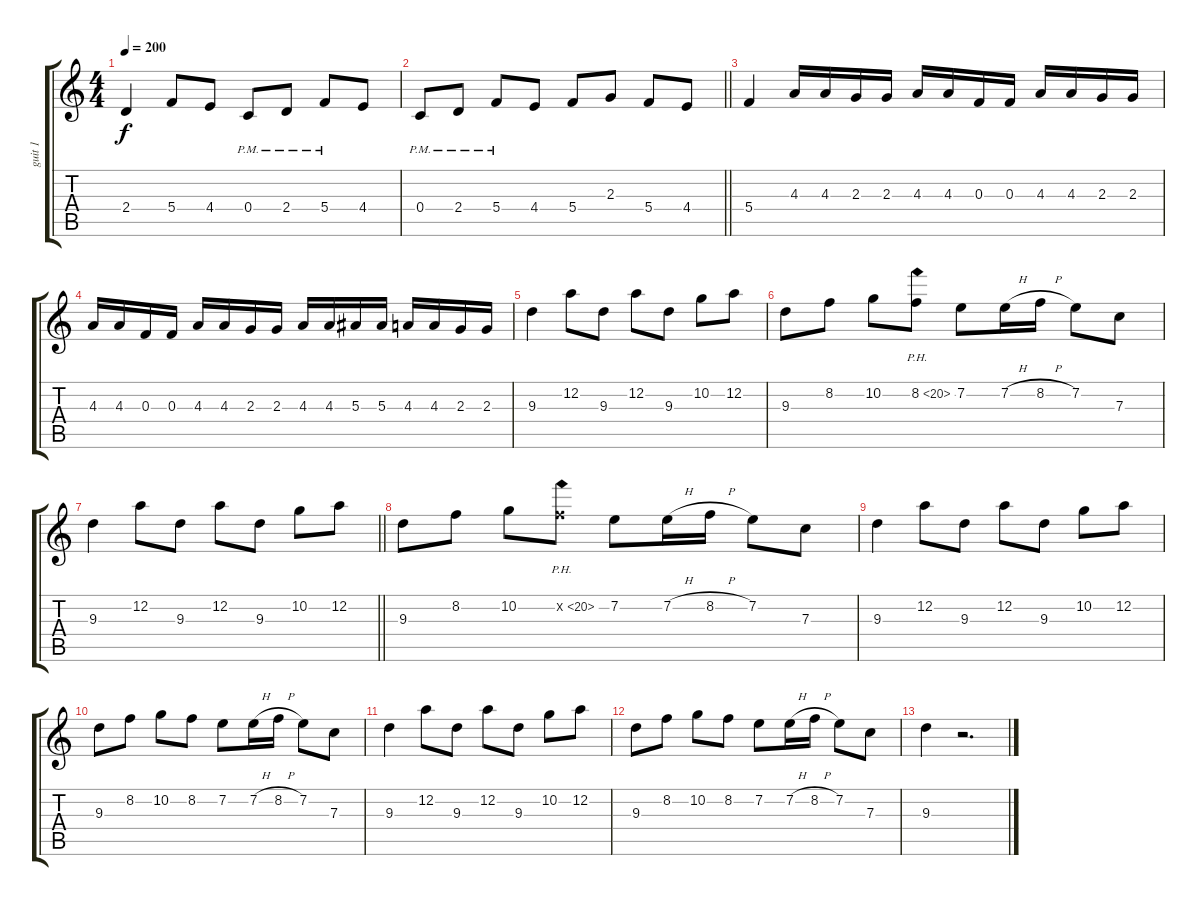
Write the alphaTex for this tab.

\track ("guit 1" "guit 1") {instrument distortionguitar}
\staff {score tabs}
\tuning (D4 A3 F3 C3 G2 D2) {hide}
\ts (4 4)
\tempo 200
\clef g2
\ks c
2.4.4{dy f} 5.4.8 4.4.8 0.4{pm}.8 2.4{pm}.8 5.4{pm}.8 4.4.8 |
\barLineRight lightlight
0.4{pm}.8 2.4{pm}.8 5.4{pm}.8 4.4.8 5.4.8 2.3.8 5.4.8 4.4.8 |
5.4.4 4.3.16 4.3.16 2.3.16 2.3.16 4.3.16 4.3.16 0.3.16 0.3.16 4.3.16 4.3.16 2.3.16 2.3.16 |
4.3.16 4.3.16 0.3.16 0.3.16 4.3.16 4.3.16 2.3.16 2.3.16 4.3.16 4.3.16 5.3.16 5.3.16 4.3.16 4.3.16 2.3.16 2.3.16 |
9.3.4 12.2.8 9.3.8 12.2.8 9.3.8 10.2.8 12.2.8 |
9.3.8 8.2.8 10.2.8 8.2{ph 12}.8 7.2.8 7.2{h}.16 8.2{h}.16 7.2.8 7.3.8 |
\barLineRight lightlight
9.3.4 12.2.8 9.3.8 12.2.8 9.3.8 10.2.8 12.2.8 |
9.3.8 8.2.8 10.2.8 8.2{ph 12 x}.8 7.2.8 7.2{h}.16 8.2{h}.16 7.2.8 7.3.8 |
9.3.4 12.2.8 9.3.8 12.2.8 9.3.8 10.2.8 12.2.8 |
9.3.8 8.2.8 10.2.8 8.2.8 7.2.8 7.2{h}.16 8.2{h}.16 7.2.8 7.3.8 |
9.3.4 12.2.8 9.3.8 12.2.8 9.3.8 10.2.8 12.2.8 |
9.3.8 8.2.8 10.2.8 8.2.8 7.2.8 7.2{h}.16 8.2{h}.16 7.2.8 7.3.8 |
9.3.4 r.2{d}
